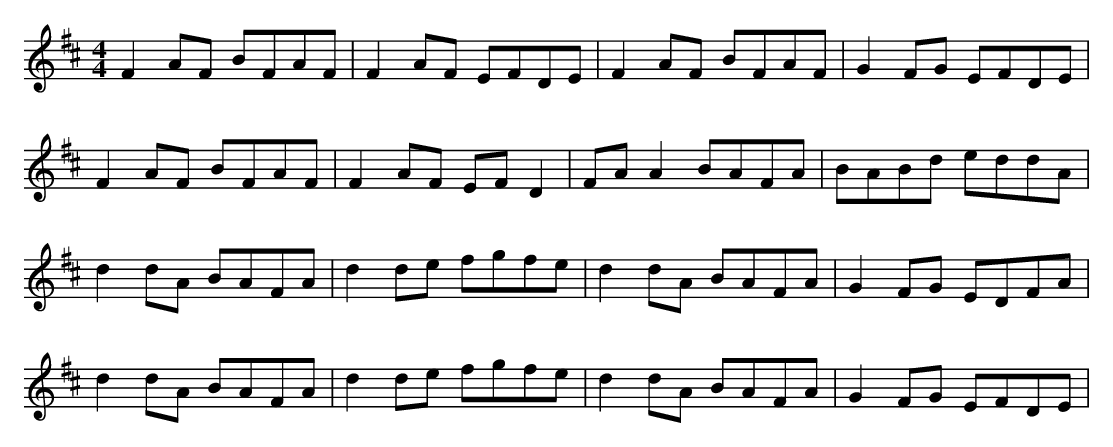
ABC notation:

X:1
M:4/4
K:D
F2 AF BFAF|F2 AF EFDE|F2 AF BFAF|G2 FG EFDE|
F2 AF BFAF|F2 AF EFD2|FAA2 BAFA|BABd eddA|
d2dA BAFA|d2 de fgfe|d2 dA BAFA|G2 FG EDFA|
d2 dA BAFA|d2 de fgfe|d2 dA BAFA|G2 FG EFDE|
